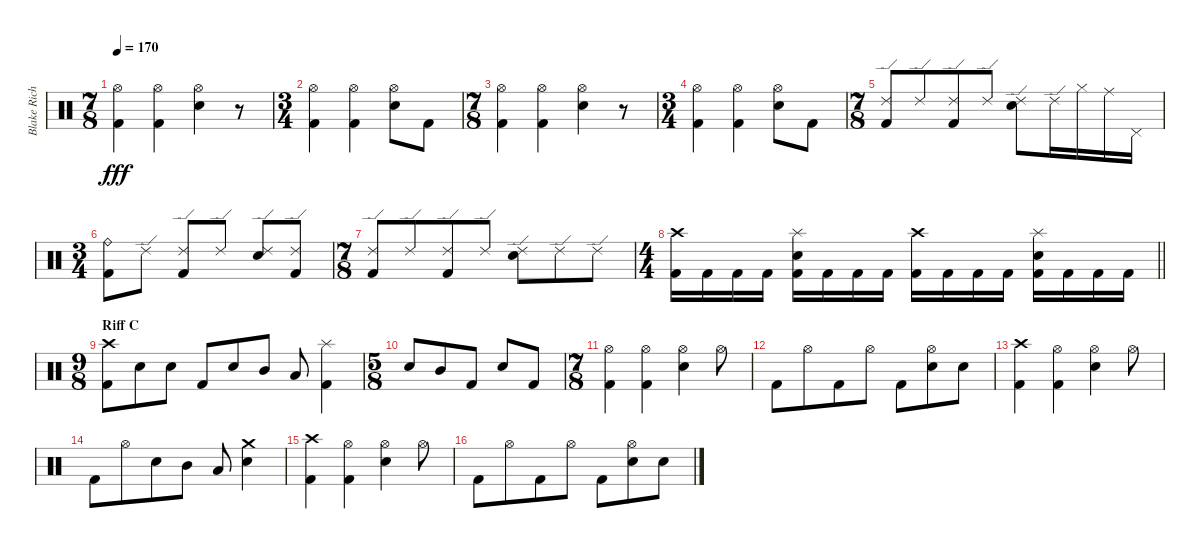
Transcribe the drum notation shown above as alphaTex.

\track ("Blake Richardson" "Blake Rich") {instrument percussion}
\staff {score}
\articulation defaults
\ts (7 8)
\tempo 170
\clef neutral
\ks c
("Hi-Hat (open)" "Kick (hit) 2").4{dy fff} ("Hi-Hat (open)" "Kick (hit) 2").4 ("Hi-Hat (open)" "Snare (hit) 2").4 r.8 |
\ts (3 4)
("Hi-Hat (open)" "Kick (hit) 2").4 ("Hi-Hat (open)" "Kick (hit) 2").4 ("Hi-Hat (open)" "Snare (hit) 2").8 "Kick (hit) 2".8 |
\ts (7 8)
("Hi-Hat (open)" "Kick (hit) 2").4 ("Hi-Hat (open)" "Kick (hit) 2").4 ("Hi-Hat (open)" "Snare (hit) 2").4 r.8 |
\ts (3 4)
("Hi-Hat (open)" "Kick (hit) 2").4 ("Hi-Hat (open)" "Kick (hit) 2").4 ("Hi-Hat (open)" "Snare (hit) 2").8 "Kick (hit) 2".8 |
\ts (7 8)
("Ride (edge) 2" "Kick (hit) 2").8 "Ride (edge) 2".8 ("Ride (edge) 2" "Kick (hit) 2").8 "Ride (edge) 2".8 ("Ride (edge) 2" "Snare (hit) 2").8 "Ride (edge) 2".16 "Hi-Hat (closed)".16 "Ride (middle)".16 "Pedal Hi-Hat (hit)".16 |
\ts (3 4)
("Ride (bell)" "Kick (hit) 2").8 "Ride (edge) 2".8 ("Ride (edge) 2" "Kick (hit) 2").8 "Ride (edge) 2".8 ("Ride (edge) 2" "Snare (hit) 2").8 ("Ride (edge) 2" "Kick (hit) 2").8 |
\ts (7 8)
("Ride (edge) 2" "Kick (hit) 2").8 "Ride (edge) 2".8 ("Ride (edge) 2" "Kick (hit) 2").8 "Ride (edge) 2".8 ("Ride (edge) 2" "Snare (hit) 2").8 "Ride (edge) 2".8 "Ride (edge) 2".8 |
\ts (4 4)
\barLineRight lightlight
("Crash high (hit)" "Kick (hit) 2").16 "Kick (hit) 2".16 "Kick (hit) 2".16 "Kick (hit) 2".16 ("Splash (hit)" "Snare (hit) 2" "Kick (hit) 2").16 "Kick (hit) 2".16 "Kick (hit) 2".16 "Kick (hit) 2".16 ("Crash high (hit)" "Kick (hit) 2").16 "Kick (hit) 2".16 "Kick (hit) 2".16 "Kick (hit) 2".16 ("Splash (hit)" "Snare (hit) 2" "Kick (hit) 2").16 "Kick (hit) 2".16 "Kick (hit) 2".16 "Kick (hit) 2".16 |
\ts (9 8)
\section ("" "Riff C")
("Crash high (hit)" "Kick (hit) 2").8 "Snare (hit) 2".8 "Snare (hit) 2".8 "Kick (hit) 2".8 "Snare (hit) 2".8 "Mid Tom (hit)".8 "Low Tom (hit)".8 ("Splash (hit)" "Kick (hit) 2").4 |
\ts (5 8)
"Snare (hit) 2".8 "Mid Tom (hit)".8 "Kick (hit) 2".8 "Snare (hit) 2".8 "Kick (hit) 2".8 |
\ts (7 8)
("Hi-Hat (open)" "Kick (hit) 2").4 ("Hi-Hat (open)" "Kick (hit) 2").4 ("Hi-Hat (open)" "Snare (hit) 2").4 "Hi-Hat (open)".8 |
"Kick (hit) 2".8 "Hi-Hat (open)".8 "Kick (hit) 2".8 "Hi-Hat (open)".8 "Kick (hit) 2".8 ("Hi-Hat (open)" "Snare (hit) 2").8 "Snare (hit) 2".8 |
("Crash high (hit)" "Kick (hit) 2").4 ("Hi-Hat (open)" "Kick (hit) 2").4 ("Hi-Hat (open)" "Snare (hit) 2").4 "Hi-Hat (open)".8 |
"Kick (hit) 2".8 "Hi-Hat (open)".8 "Snare (hit) 2".8 "Mid Tom (hit)".8 "Low Tom (hit)".8 ("Crash medium (hit)" "Snare (hit) 2").4 |
("Crash high (hit)" "Kick (hit) 2").4 ("Hi-Hat (open)" "Kick (hit) 2").4 ("Hi-Hat (open)" "Snare (hit) 2").4 "Hi-Hat (open)".8 |
"Kick (hit) 2".8 "Hi-Hat (open)".8 "Kick (hit) 2".8 "Hi-Hat (open)".8 "Kick (hit) 2".8 ("Hi-Hat (open)" "Snare (hit) 2").8 "Snare (hit) 2".8
